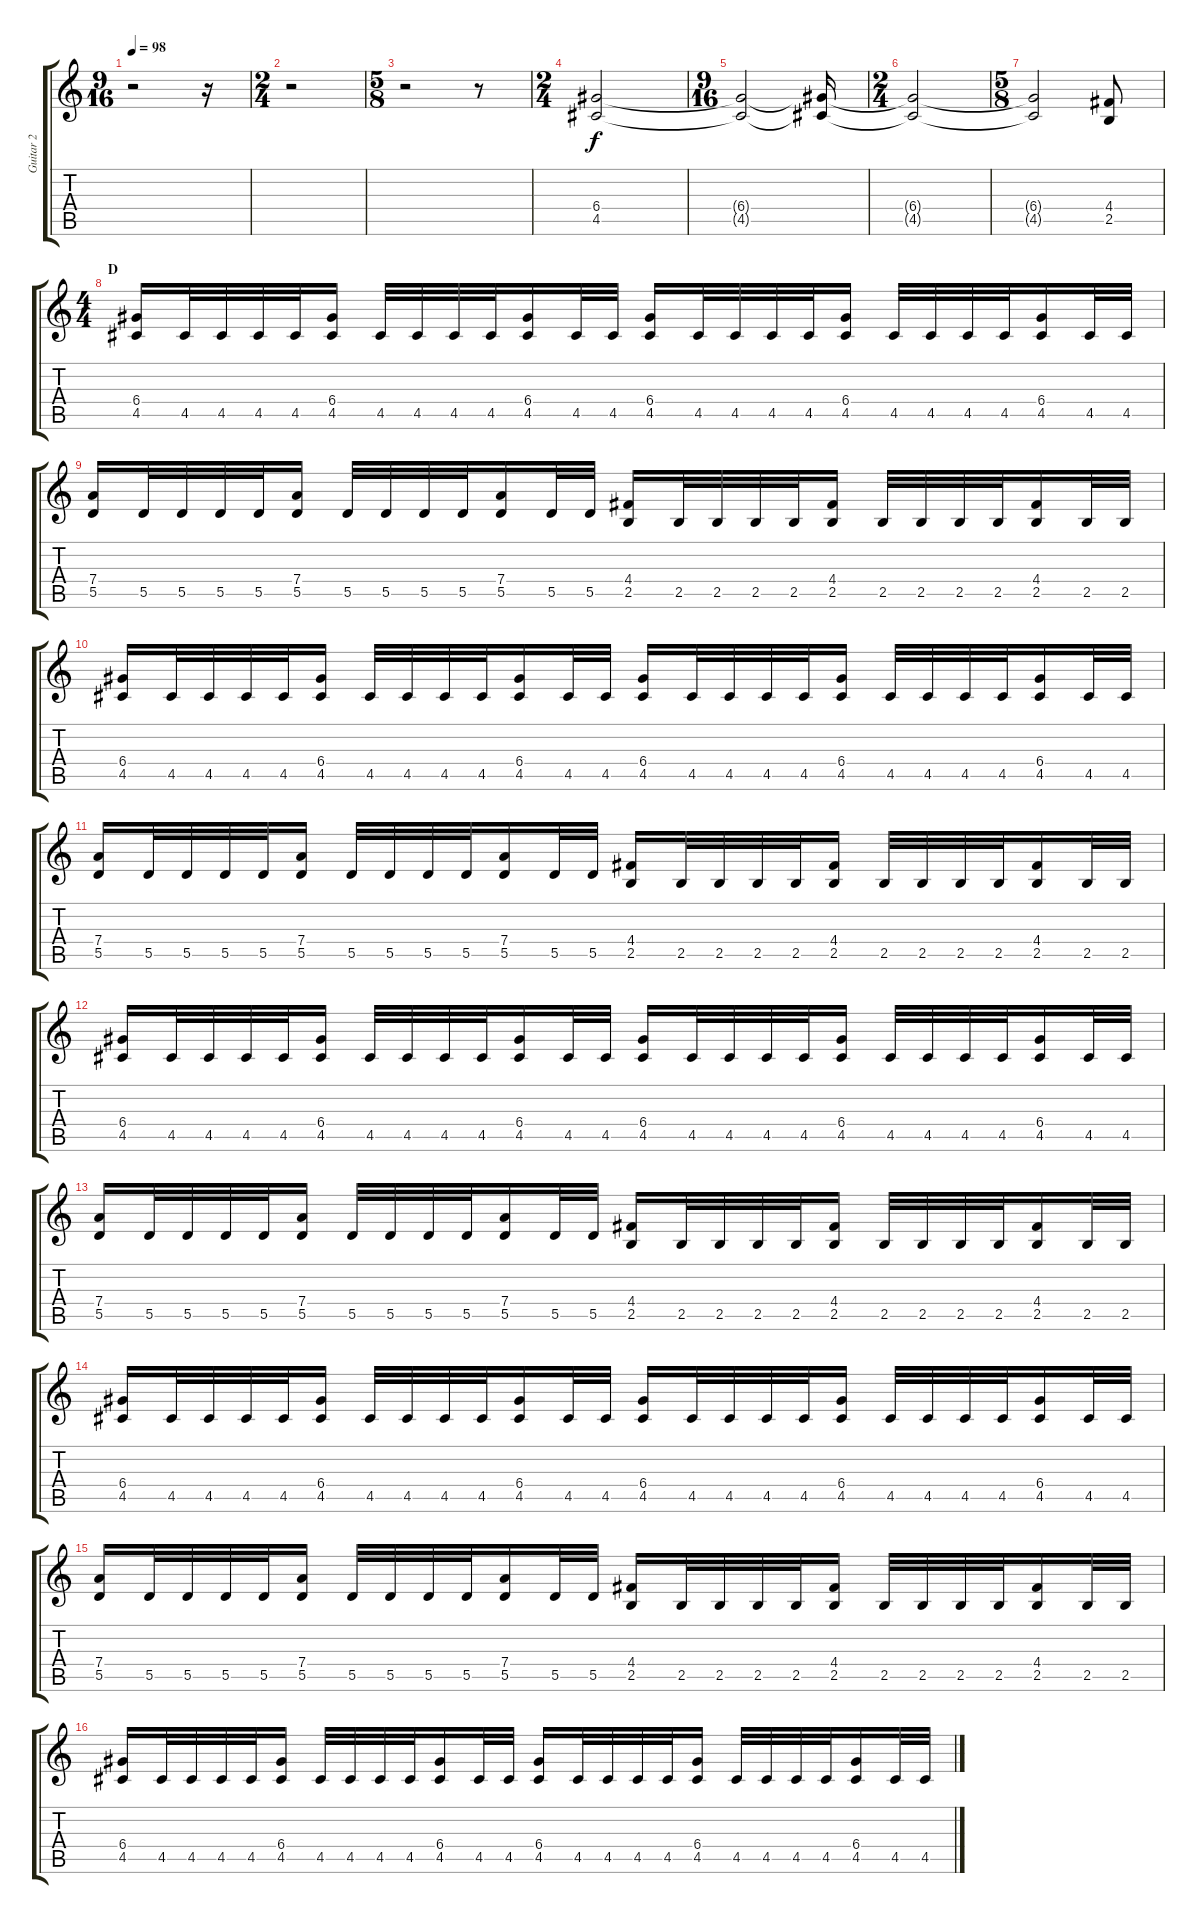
\track ("Guitar 2" "Guitar 2") {instrument distortionguitar}
\staff {score tabs}
\tuning (E4 B3 G3 D3 A2 E2) {hide}
\ts (9 16)
\tempo 98
\clef g2
\ks c
r.2{dy f} r.16 |
\ts (2 4)
r.2 |
\ts (5 8)
r.2 r.8 |
\ts (2 4)
(6.4 4.5).2 |
\ts (9 16)
(6.4{t} 4.5{t}).2 (6.4{t} 4.5{t}).16 |
\ts (2 4)
(6.4{t} 4.5{t}).2 |
\ts (5 8)
(6.4{t} 4.5{t}).2 (4.4 2.5).8 |
\ts (4 4)
\section ("" "D")
(6.4 4.5).16 4.5.32 4.5.32 4.5.32 4.5.32 (6.4 4.5).16 4.5.32 4.5.32 4.5.32 4.5.32 (6.4 4.5).16 4.5.32 4.5.32 (6.4 4.5).16 4.5.32 4.5.32 4.5.32 4.5.32 (6.4 4.5).16 4.5.32 4.5.32 4.5.32 4.5.32 (6.4 4.5).16 4.5.32 4.5.32 |
(7.4 5.5).16 5.5.32 5.5.32 5.5.32 5.5.32 (7.4 5.5).16 5.5.32 5.5.32 5.5.32 5.5.32 (7.4 5.5).16 5.5.32 5.5.32 (4.4 2.5).16 2.5.32 2.5.32 2.5.32 2.5.32 (4.4 2.5).16 2.5.32 2.5.32 2.5.32 2.5.32 (4.4 2.5).16 2.5.32 2.5.32 |
(6.4 4.5).16 4.5.32 4.5.32 4.5.32 4.5.32 (6.4 4.5).16 4.5.32 4.5.32 4.5.32 4.5.32 (6.4 4.5).16 4.5.32 4.5.32 (6.4 4.5).16 4.5.32 4.5.32 4.5.32 4.5.32 (6.4 4.5).16 4.5.32 4.5.32 4.5.32 4.5.32 (6.4 4.5).16 4.5.32 4.5.32 |
(7.4 5.5).16 5.5.32 5.5.32 5.5.32 5.5.32 (7.4 5.5).16 5.5.32 5.5.32 5.5.32 5.5.32 (7.4 5.5).16 5.5.32 5.5.32 (4.4 2.5).16 2.5.32 2.5.32 2.5.32 2.5.32 (4.4 2.5).16 2.5.32 2.5.32 2.5.32 2.5.32 (4.4 2.5).16 2.5.32 2.5.32 |
(6.4 4.5).16 4.5.32 4.5.32 4.5.32 4.5.32 (6.4 4.5).16 4.5.32 4.5.32 4.5.32 4.5.32 (6.4 4.5).16 4.5.32 4.5.32 (6.4 4.5).16 4.5.32 4.5.32 4.5.32 4.5.32 (6.4 4.5).16 4.5.32 4.5.32 4.5.32 4.5.32 (6.4 4.5).16 4.5.32 4.5.32 |
(7.4 5.5).16 5.5.32 5.5.32 5.5.32 5.5.32 (7.4 5.5).16 5.5.32 5.5.32 5.5.32 5.5.32 (7.4 5.5).16 5.5.32 5.5.32 (4.4 2.5).16 2.5.32 2.5.32 2.5.32 2.5.32 (4.4 2.5).16 2.5.32 2.5.32 2.5.32 2.5.32 (4.4 2.5).16 2.5.32 2.5.32 |
(6.4 4.5).16 4.5.32 4.5.32 4.5.32 4.5.32 (6.4 4.5).16 4.5.32 4.5.32 4.5.32 4.5.32 (6.4 4.5).16 4.5.32 4.5.32 (6.4 4.5).16 4.5.32 4.5.32 4.5.32 4.5.32 (6.4 4.5).16 4.5.32 4.5.32 4.5.32 4.5.32 (6.4 4.5).16 4.5.32 4.5.32 |
(7.4 5.5).16 5.5.32 5.5.32 5.5.32 5.5.32 (7.4 5.5).16 5.5.32 5.5.32 5.5.32 5.5.32 (7.4 5.5).16 5.5.32 5.5.32 (4.4 2.5).16 2.5.32 2.5.32 2.5.32 2.5.32 (4.4 2.5).16 2.5.32 2.5.32 2.5.32 2.5.32 (4.4 2.5).16 2.5.32 2.5.32 |
(6.4 4.5).16 4.5.32 4.5.32 4.5.32 4.5.32 (6.4 4.5).16 4.5.32 4.5.32 4.5.32 4.5.32 (6.4 4.5).16 4.5.32 4.5.32 (6.4 4.5).16 4.5.32 4.5.32 4.5.32 4.5.32 (6.4 4.5).16 4.5.32 4.5.32 4.5.32 4.5.32 (6.4 4.5).16 4.5.32 4.5.32
